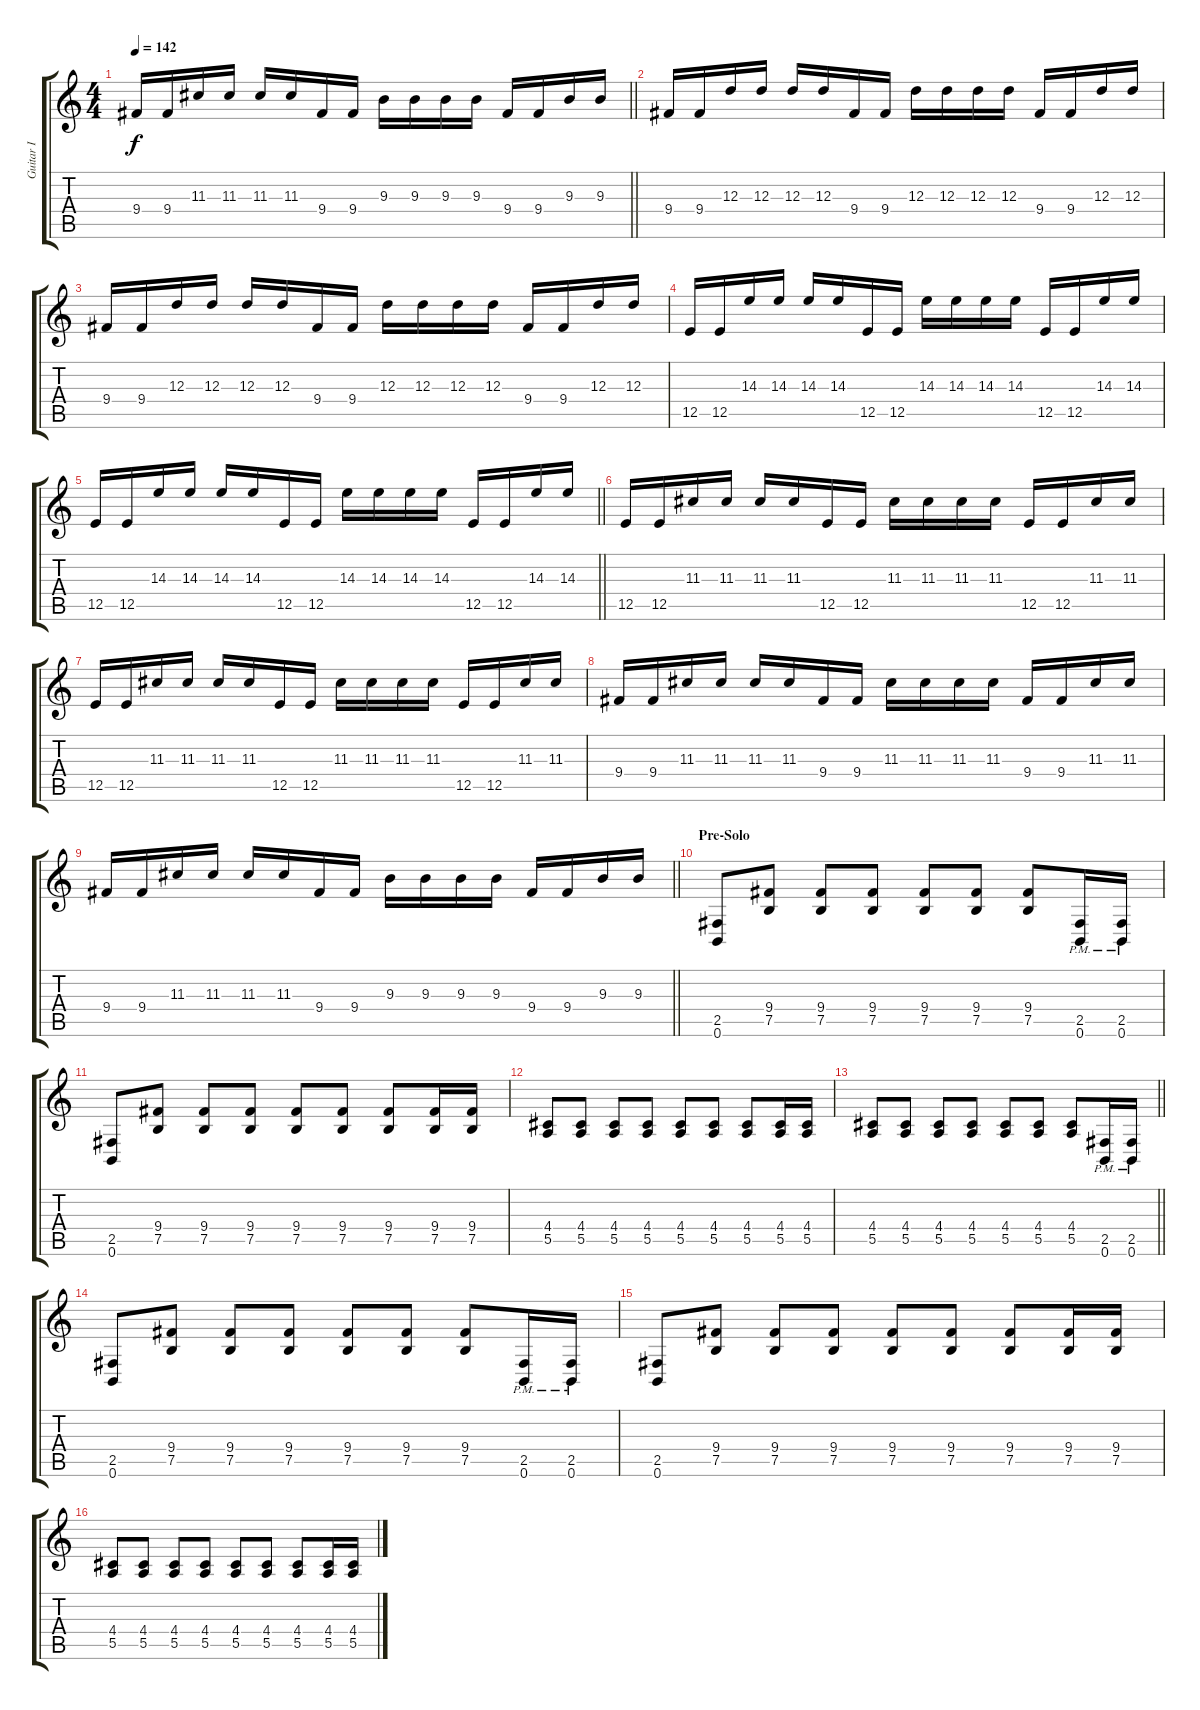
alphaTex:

\track ("Guitar I" "Guitar I") {instrument distortionguitar}
\staff {score tabs}
\tuning (B3 Gb3 D3 A2 E2 B1) {hide}
\ts (4 4)
\tempo 142
\clef g2
\barLineRight lightlight
\ks c
9.4.16{dy f} 9.4.16 11.3.16 11.3.16 11.3.16 11.3.16 9.4.16 9.4.16 9.3.16 9.3.16 9.3.16 9.3.16 9.4.16 9.4.16 9.3.16 9.3.16 |
\section ("" "")
9.4.16 9.4.16 12.3.16 12.3.16 12.3.16 12.3.16 9.4.16 9.4.16 12.3.16 12.3.16 12.3.16 12.3.16 9.4.16 9.4.16 12.3.16 12.3.16 |
9.4.16 9.4.16 12.3.16 12.3.16 12.3.16 12.3.16 9.4.16 9.4.16 12.3.16 12.3.16 12.3.16 12.3.16 9.4.16 9.4.16 12.3.16 12.3.16 |
12.5.16 12.5.16 14.3.16 14.3.16 14.3.16 14.3.16 12.5.16 12.5.16 14.3.16 14.3.16 14.3.16 14.3.16 12.5.16 12.5.16 14.3.16 14.3.16 |
\barLineRight lightlight
12.5.16 12.5.16 14.3.16 14.3.16 14.3.16 14.3.16 12.5.16 12.5.16 14.3.16 14.3.16 14.3.16 14.3.16 12.5.16 12.5.16 14.3.16 14.3.16 |
\section ("" "")
12.5.16 12.5.16 11.3.16 11.3.16 11.3.16 11.3.16 12.5.16 12.5.16 11.3.16 11.3.16 11.3.16 11.3.16 12.5.16 12.5.16 11.3.16 11.3.16 |
12.5.16 12.5.16 11.3.16 11.3.16 11.3.16 11.3.16 12.5.16 12.5.16 11.3.16 11.3.16 11.3.16 11.3.16 12.5.16 12.5.16 11.3.16 11.3.16 |
9.4.16 9.4.16 11.3.16 11.3.16 11.3.16 11.3.16 9.4.16 9.4.16 11.3.16 11.3.16 11.3.16 11.3.16 9.4.16 9.4.16 11.3.16 11.3.16 |
\barLineRight lightlight
9.4.16 9.4.16 11.3.16 11.3.16 11.3.16 11.3.16 9.4.16 9.4.16 9.3.16 9.3.16 9.3.16 9.3.16 9.4.16 9.4.16 9.3.16 9.3.16 |
\section ("" "Pre-Solo")
(2.5 0.6).8{volume 12} (9.4 7.5).8 (9.4 7.5).8 (9.4 7.5).8 (9.4 7.5).8 (9.4 7.5).8 (9.4 7.5).8 (2.5{pm} 0.6{pm}).16 (2.5{pm} 0.6{pm}).16 |
(2.5 0.6).8 (9.4 7.5).8 (9.4 7.5).8 (9.4 7.5).8 (9.4 7.5).8 (9.4 7.5).8 (9.4 7.5).8 (9.4 7.5).16 (9.4 7.5).16 |
(4.4 5.5).8 (4.4 5.5).8 (4.4 5.5).8 (4.4 5.5).8 (4.4 5.5).8 (4.4 5.5).8 (4.4 5.5).8 (4.4 5.5).16 (4.4 5.5).16 |
\barLineRight lightlight
(4.4 5.5).8 (4.4 5.5).8 (4.4 5.5).8 (4.4 5.5).8 (4.4 5.5).8 (4.4 5.5).8 (4.4 5.5).8 (2.5{pm} 0.6{pm}).16 (2.5{pm} 0.6{pm}).16 |
\section ("" "")
(2.5 0.6).8 (9.4 7.5).8 (9.4 7.5).8 (9.4 7.5).8 (9.4 7.5).8 (9.4 7.5).8 (9.4 7.5).8 (2.5{pm} 0.6{pm}).16 (2.5{pm} 0.6{pm}).16 |
(2.5 0.6).8 (9.4 7.5).8 (9.4 7.5).8 (9.4 7.5).8 (9.4 7.5).8 (9.4 7.5).8 (9.4 7.5).8 (9.4 7.5).16 (9.4 7.5).16 |
(4.4 5.5).8 (4.4 5.5).8 (4.4 5.5).8 (4.4 5.5).8 (4.4 5.5).8 (4.4 5.5).8 (4.4 5.5).8 (4.4 5.5).16 (4.4 5.5).16
